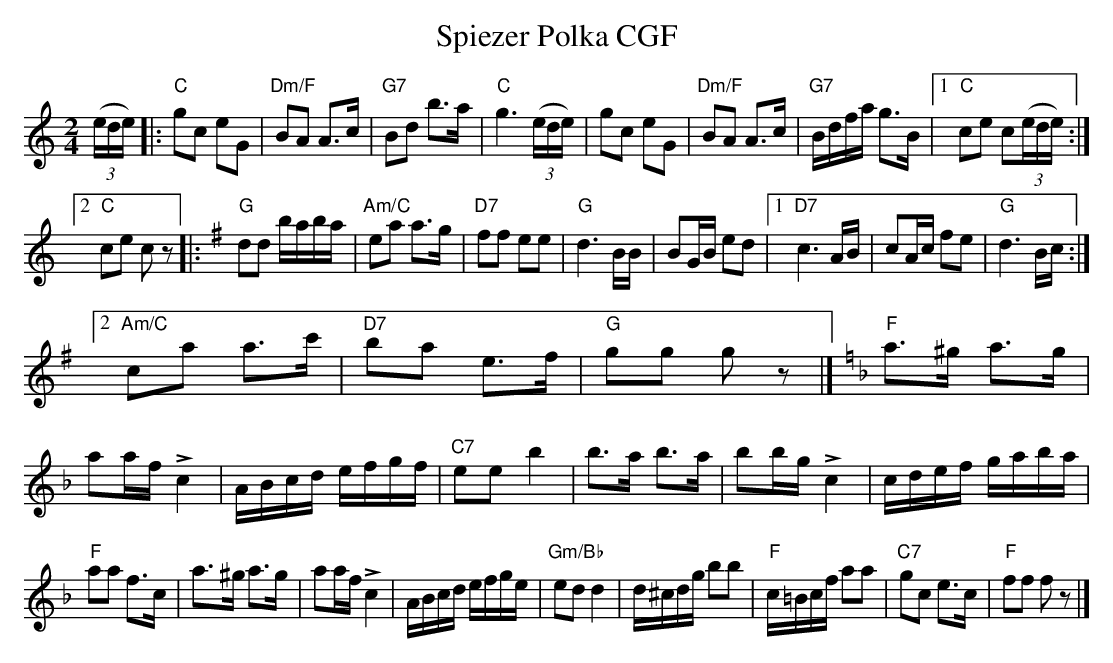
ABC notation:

X:1
T: Spiezer Polka CGF
M:2/4
L:1/16
K:C
((3ede) |: "C"g2c2 e2G2 | "Dm/F"B2A2 A3c | "G7"B2d2 b3a | "C"g6 ((3ede) | g2c2 e2G2 | "Dm/F"B2A2 A3c | "G7"Bdfa g3B |1 "C"c2e2 c2((3ede) :|2
"C"c2e2 c2z2 |: [K:G] "G"d2d2 baba | "Am/C"e2a2 a3g |  "D7"f2f2 e2e2 | "G"d6BB | B2GB e2d2 |1 "D7"c6AB | c2Ac f2e2 | "G"d6Bc :|2
"Am/C"c2a2 a3c' | "D7"b2a2 e3f | "G"g2g2 g2z2 |] [K:F] "F"a3^g a3g | a2af +>+c4 | ABcd efgf | "C7"e2e2 b4 | b3a b3a | b2bg +>+c4 | cdef gaba |
"F"a2a2 f3c | a3^g a3g | a2af +>+c4 | ABcd efge | "Gm/Bb"e2d2d4 | d^cdg b2b2 | "F"c=Bcf a2a2 | "C7"g2c2 e3c | "F"f2f2 f2z2 |]
